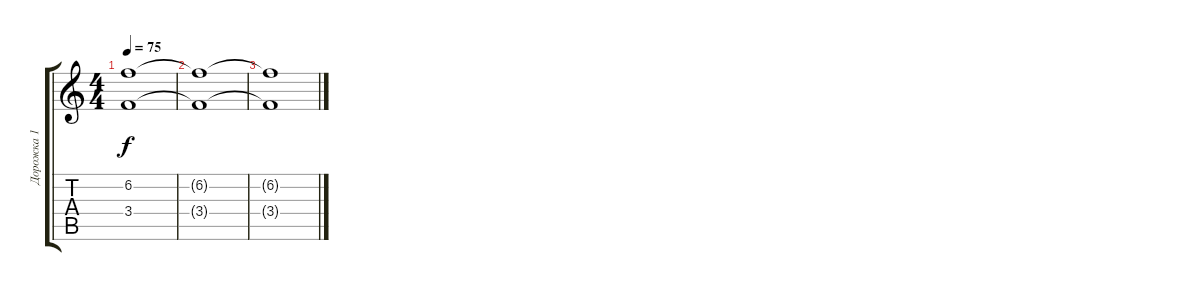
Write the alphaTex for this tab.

\track ("Дорожка 1" "Дорожка 1") {instrument distortionguitar}
\staff {score tabs}
\tuning (E4 B3 G3 D3 A2 E2) {hide}
\ts (4 4)
\tempo 75
\clef g2
\ks c
(6.2{t} 3.4{t}).1{dy f volume 0} |
(6.2{t} 3.4{t}).1 |
(6.2{t} 3.4{t}).1
